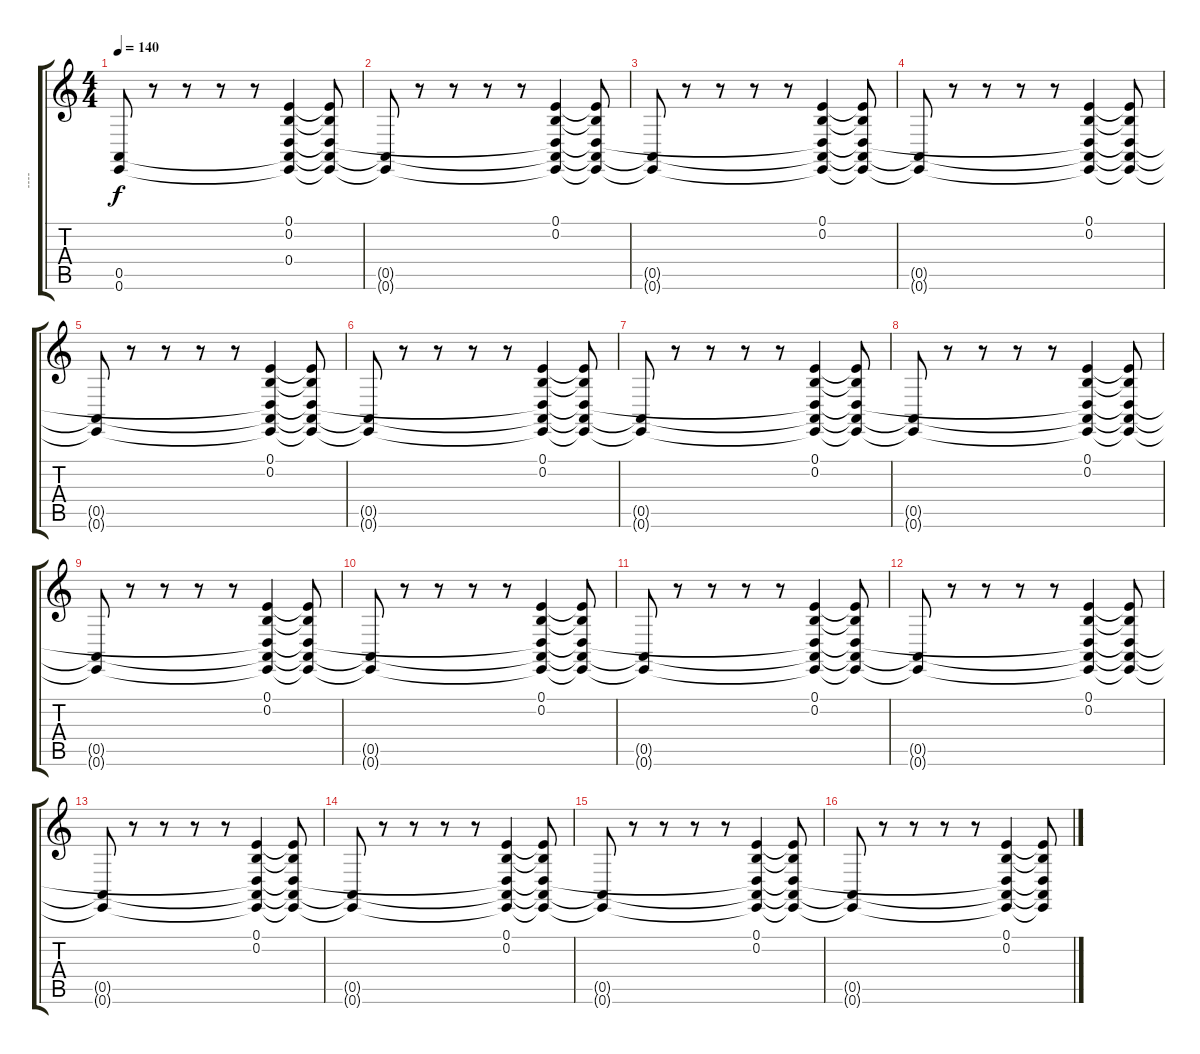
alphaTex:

\track ("----" "----") {instrument applause}
\staff {score tabs}
\tuning (E4 B3 G3 D3 A2 E2) {hide}
\ts (4 4)
\tempo 140
\clef g2
\ks c
(0.5{t} 0.6{t}).8{dy f volume 6} r.8{volume 10} r.8 r.8 r.8 (0.1 0.2 0.4{t} 0.5{t} 0.6{t}).4{volume 6} (0.1{t} 0.2{t} 0.4{t} 0.5{t} 0.6{t}).8 |
(0.5{t} 0.6{t}).8{volume 6} r.8{volume 10} r.8 r.8 r.8 (0.1 0.2 0.4{t} 0.5{t} 0.6{t}).4{volume 6} (0.1{t} 0.2{t} 0.4{t} 0.5{t} 0.6{t}).8 |
(0.5{t} 0.6{t}).8{volume 6} r.8{volume 10} r.8 r.8 r.8 (0.1 0.2 0.4{t} 0.5{t} 0.6{t}).4{volume 6} (0.1{t} 0.2{t} 0.4{t} 0.5{t} 0.6{t}).8 |
(0.5{t} 0.6{t}).8{volume 6} r.8{volume 10} r.8 r.8 r.8 (0.1 0.2 0.4{t} 0.5{t} 0.6{t}).4{volume 6} (0.1{t} 0.2{t} 0.4{t} 0.5{t} 0.6{t}).8 |
(0.5{t} 0.6{t}).8{volume 6} r.8{volume 10} r.8 r.8 r.8 (0.1 0.2 0.4{t} 0.5{t} 0.6{t}).4{volume 6} (0.1{t} 0.2{t} 0.4{t} 0.5{t} 0.6{t}).8 |
(0.5{t} 0.6{t}).8{volume 6} r.8{volume 10} r.8 r.8 r.8 (0.1 0.2 0.4{t} 0.5{t} 0.6{t}).4{volume 6} (0.1{t} 0.2{t} 0.4{t} 0.5{t} 0.6{t}).8 |
(0.5{t} 0.6{t}).8{volume 6} r.8{volume 10} r.8 r.8 r.8 (0.1 0.2 0.4{t} 0.5{t} 0.6{t}).4{volume 6} (0.1{t} 0.2{t} 0.4{t} 0.5{t} 0.6{t}).8 |
(0.5{t} 0.6{t}).8{volume 6} r.8{volume 10} r.8 r.8 r.8 (0.1 0.2 0.4{t} 0.5{t} 0.6{t}).4{volume 6} (0.1{t} 0.2{t} 0.4{t} 0.5{t} 0.6{t}).8 |
(0.5{t} 0.6{t}).8{volume 6} r.8{volume 10} r.8 r.8 r.8 (0.1 0.2 0.4{t} 0.5{t} 0.6{t}).4{volume 6} (0.1{t} 0.2{t} 0.4{t} 0.5{t} 0.6{t}).8 |
(0.5{t} 0.6{t}).8{volume 6} r.8{volume 10} r.8 r.8 r.8 (0.1 0.2 0.4{t} 0.5{t} 0.6{t}).4{volume 6} (0.1{t} 0.2{t} 0.4{t} 0.5{t} 0.6{t}).8 |
(0.5{t} 0.6{t}).8{volume 6} r.8{volume 10} r.8 r.8 r.8 (0.1 0.2 0.4{t} 0.5{t} 0.6{t}).4{volume 6} (0.1{t} 0.2{t} 0.4{t} 0.5{t} 0.6{t}).8 |
(0.5{t} 0.6{t}).8{volume 6} r.8{volume 10} r.8 r.8 r.8 (0.1 0.2 0.4{t} 0.5{t} 0.6{t}).4{volume 6} (0.1{t} 0.2{t} 0.4{t} 0.5{t} 0.6{t}).8 |
(0.5{t} 0.6{t}).8{volume 6} r.8{volume 10} r.8 r.8 r.8 (0.1 0.2 0.4{t} 0.5{t} 0.6{t}).4{volume 6} (0.1{t} 0.2{t} 0.4{t} 0.5{t} 0.6{t}).8 |
(0.5{t} 0.6{t}).8{volume 6} r.8{volume 10} r.8 r.8 r.8 (0.1 0.2 0.4{t} 0.5{t} 0.6{t}).4{volume 6} (0.1{t} 0.2{t} 0.4{t} 0.5{t} 0.6{t}).8 |
(0.5{t} 0.6{t}).8{volume 6} r.8{volume 10} r.8 r.8 r.8 (0.1 0.2 0.4{t} 0.5{t} 0.6{t}).4{volume 6} (0.1{t} 0.2{t} 0.4{t} 0.5{t} 0.6{t}).8 |
(0.5{t} 0.6{t}).8{volume 6} r.8{volume 10} r.8 r.8 r.8 (0.1 0.2 0.4{t} 0.5{t} 0.6{t}).4{volume 6} (0.1{t} 0.2{t} 0.4{t} 0.5{t} 0.6{t}).8
